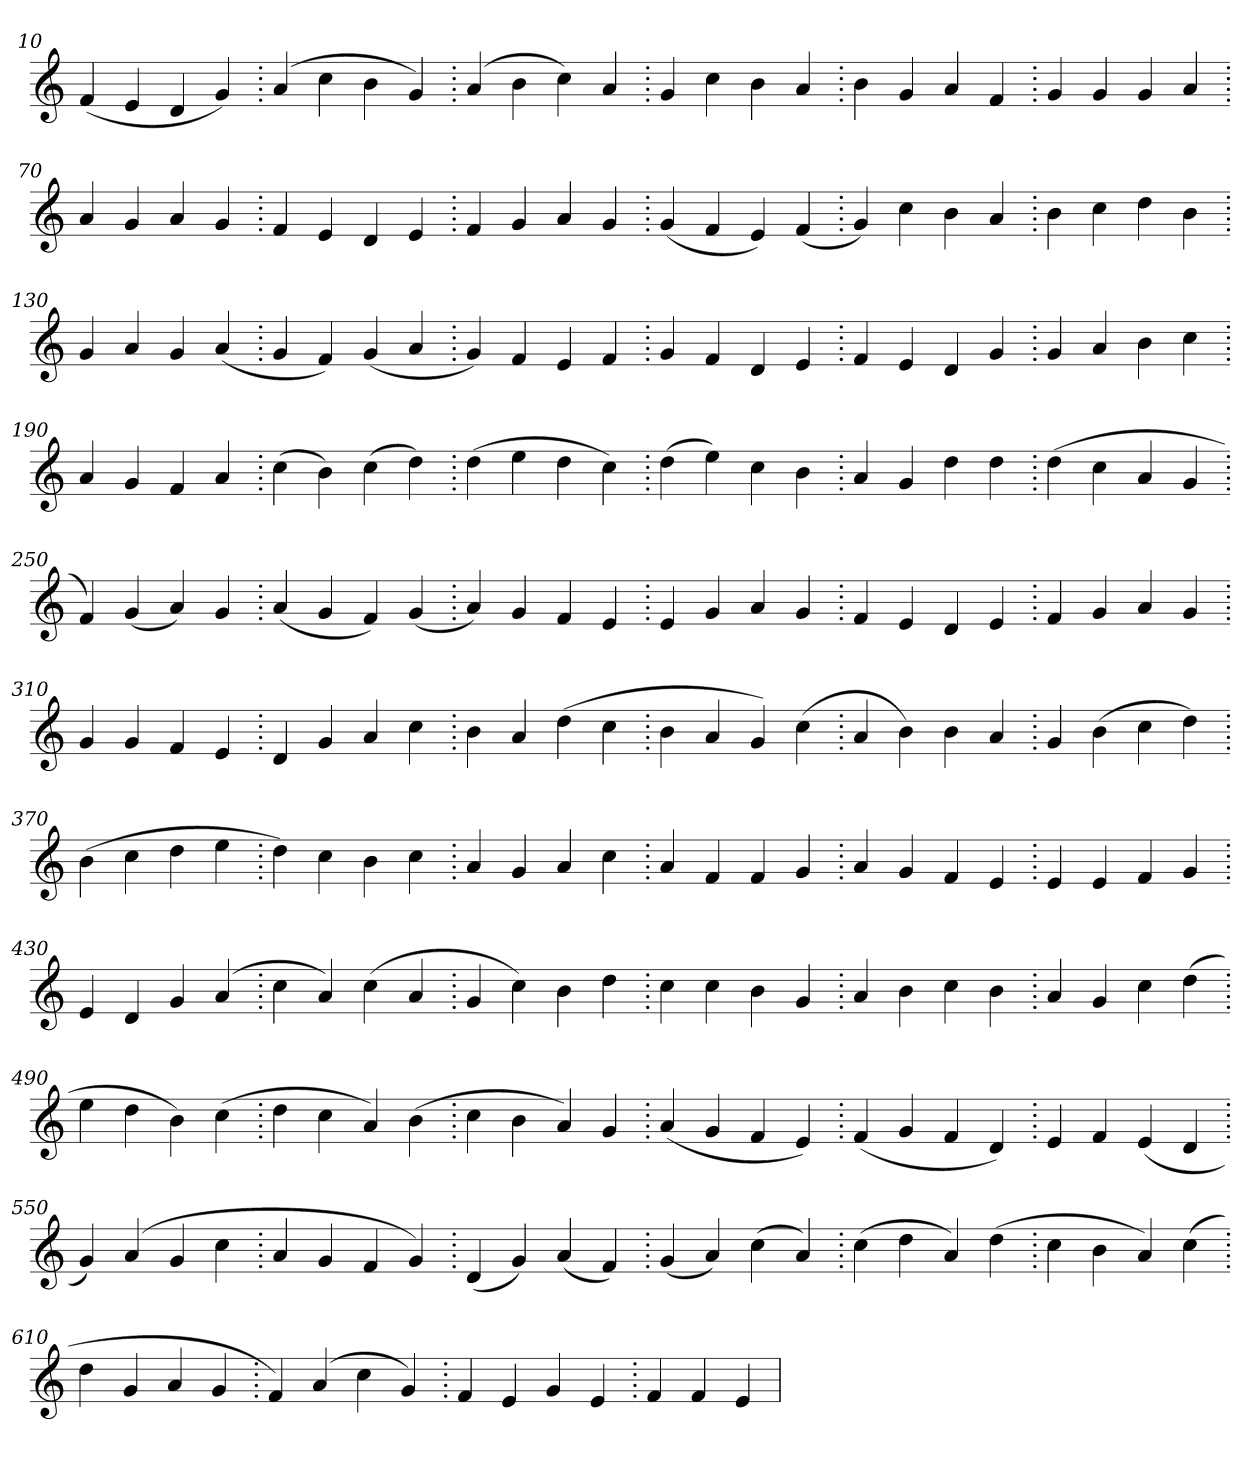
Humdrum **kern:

**kern
*part1
*staff1
*clefG2
=10.
(>4f
4e
4d
4g)
=20.
(>4a
4cc
4b
4g)
=30.
(>4a
4b
4cc)
4a
=40.
4g
4cc
4b
4a
=50.
4b
4g
4a
4f
=60.
4g
4g
4g
4a
=70.
4a
4g
4a
4g
=80.
4f
4e
4d
4e
=90.
4f
4g
4a
4g
=100.
(>4g
4f
4e)
(>4f
=110.
4g)
4cc
4b
4a
=120.
4b
4cc
4dd
4b
=130.
4g
4a
4g
(>4a
=140.
4g
4f)
(>4g
4a
=150.
4g)
4f
4e
4f
=160.
4g
4f
4d
4e
=170.
4f
4e
4d
4g
=180.
4g
4a
4b
4cc
=190.
4a
4g
4f
4a
=200.
(>4cc
4b)
(>4cc
4dd)
=210.
(>4dd
4ee
4dd
4cc)
=220.
(>4dd
4ee)
4cc
4b
=230.
4a
4g
4dd
4dd
=240.
(>4dd
4cc
4a
4g
=250.
4f)
(>4g
4a)
4g
=260.
(>4a
4g
4f)
(>4g
=270.
4a)
4g
4f
4e
=280.
4e
4g
4a
4g
=290.
4f
4e
4d
4e
=300.
4f
4g
4a
4g
=310.
4g
4g
4f
4e
=320.
4d
4g
4a
4cc
=330.
4b
4a
(>4dd
4cc
=340.
4b
4a
4g)
(>4cc
=350.
4a
4b)
4b
4a
=360.
4g
(>4b
4cc
4dd)
=370.
(>4b
4cc
4dd
4ee
=380.
4dd)
4cc
4b
4cc
=390.
4a
4g
4a
4cc
=400.
4a
4f
4f
4g
=410.
4a
4g
4f
4e
=420.
4e
4e
4f
4g
=430.
4e
4d
4g
(>4a
=440.
4cc
4a)
(>4cc
4a
=450.
4g
4cc)
4b
4dd
=460.
4cc
4cc
4b
4g
=470.
4a
4b
4cc
4b
=480.
4a
4g
4cc
(>4dd
=490.
4ee
4dd
4b)
(>4cc
=500.
4dd
4cc
4a)
(>4b
=510.
4cc
4b
4a)
4g
=520.
(>4a
4g
4f
4e)
=530.
(>4f
4g
4f
4d)
=540.
4e
4f
(>4e
4d
=550.
4g)
(>4a
4g
4cc
=560.
4a
4g
4f
4g)
=570.
(>4d
4g)
(>4a
4f)
=580.
(>4g
4a)
(>4cc
4a)
=590.
(>4cc
4dd
4a)
(>4dd
=600.
4cc
4b
4a)
(>4cc
=610.
4dd
4g
4a
4g
=620.
4f)
(>4a
4cc
4g)
=630.
4f
4e
4g
4e
=640.
4f
4f
4e
=
*-
